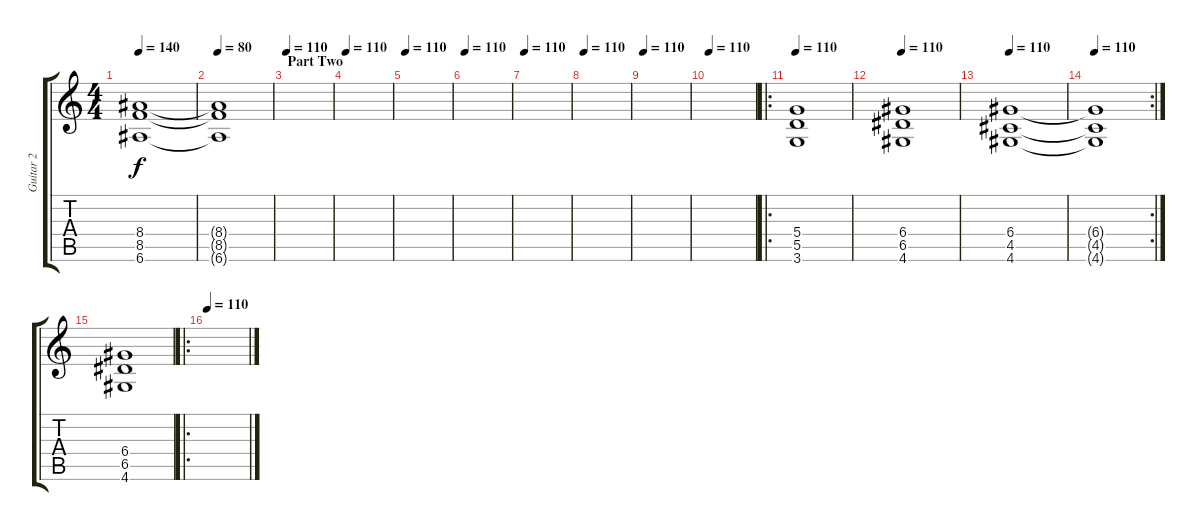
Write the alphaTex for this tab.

\track ("Guitar 2" "Guitar 2") {instrument distortionguitar}
\staff {score tabs}
\tuning (E4 B3 G3 D3 A2 E2) {hide}
\ts (4 4)
\tempo 140
\clef g2
\ks c
(8.4 8.5 6.6).1{dy f} |
\tempo 80
(8.4{t} 8.5{t} 6.6{t}).1{volume 0} |
\section ("" "Part Two")
\tempo 140
\tempo 110
|
\tempo 110
|
\tempo 110
|
\tempo 110
|
\tempo 110
|
\tempo 110
|
\tempo 110
|
\tempo 110
|
\ro
\tempo 110
(5.4 5.5 3.6).1{volume 16 balance 7} |
\tempo 110
(6.4 6.5 4.6).1{volume 16 balance 8} |
\tempo 110
(6.4 4.5 4.6).1{volume 16 balance 8} |
\rc 2
\tempo 110
(6.4{t} 4.5{t} 4.6{t}).1{volume 16 balance 8} |
(6.4 6.5 4.6).1{volume 0} |
\ro
\tempo 110
